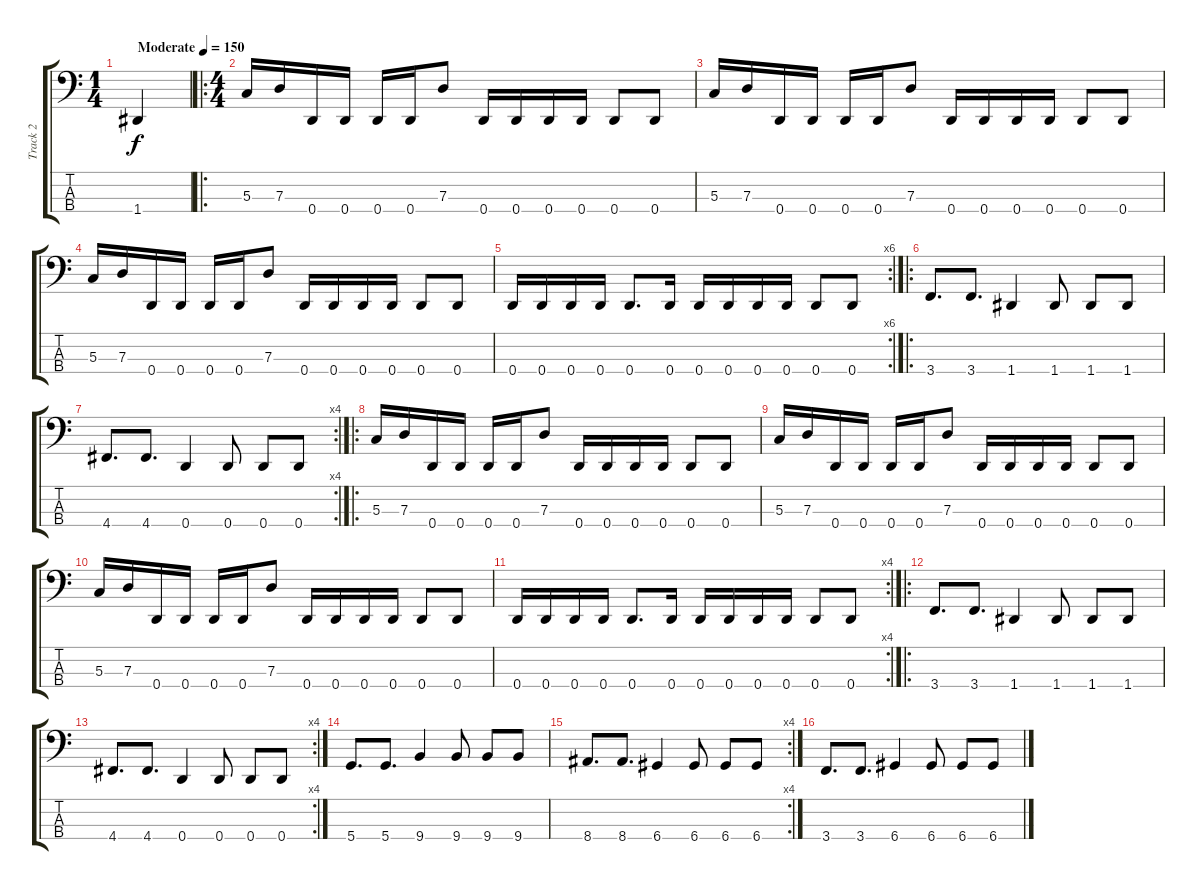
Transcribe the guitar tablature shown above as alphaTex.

\track ("Track 2" "Track 2") {instrument electricbassfinger}
\staff {score tabs}
\tuning (F2 C2 G1 D1) {hide}
\ts (1 4)
\tempo (150 "Moderate")
\clef f4
\ks c
1.4.4{dy f instrument electricbassfinger} |
\ro
\ts (4 4)
5.3.16 7.3.16 0.4.16 0.4.16 0.4.16 0.4.16 7.3.8 0.4.16 0.4.16 0.4.16 0.4.16 0.4.8 0.4.8 |
5.3.16 7.3.16 0.4.16 0.4.16 0.4.16 0.4.16 7.3.8 0.4.16 0.4.16 0.4.16 0.4.16 0.4.8 0.4.8 |
5.3.16 7.3.16 0.4.16 0.4.16 0.4.16 0.4.16 7.3.8 0.4.16 0.4.16 0.4.16 0.4.16 0.4.8 0.4.8 |
\rc 6
0.4.16 0.4.16 0.4.16 0.4.16 0.4.8{d} 0.4.16 0.4.16 0.4.16 0.4.16 0.4.16 0.4.8 0.4.8 |
\ro
3.4.8{d} 3.4.8{d} 1.4.4 1.4.8 1.4.8 1.4.8 |
\rc 4
4.4.8{d} 4.4.8{d} 0.4.4 0.4.8 0.4.8 0.4.8 |
\ro
5.3.16 7.3.16 0.4.16 0.4.16 0.4.16 0.4.16 7.3.8 0.4.16 0.4.16 0.4.16 0.4.16 0.4.8 0.4.8 |
5.3.16 7.3.16 0.4.16 0.4.16 0.4.16 0.4.16 7.3.8 0.4.16 0.4.16 0.4.16 0.4.16 0.4.8 0.4.8 |
5.3.16 7.3.16 0.4.16 0.4.16 0.4.16 0.4.16 7.3.8 0.4.16 0.4.16 0.4.16 0.4.16 0.4.8 0.4.8 |
\rc 4
0.4.16 0.4.16 0.4.16 0.4.16 0.4.8{d} 0.4.16 0.4.16 0.4.16 0.4.16 0.4.16 0.4.8 0.4.8 |
\ro
3.4.8{d} 3.4.8{d} 1.4.4 1.4.8 1.4.8 1.4.8 |
\rc 4
4.4.8{d} 4.4.8{d} 0.4.4 0.4.8 0.4.8 0.4.8 |
5.4.8{d} 5.4.8{d} 9.4.4 9.4.8 9.4.8 9.4.8 |
\rc 4
8.4.8{d} 8.4.8{d} 6.4.4 6.4.8 6.4.8 6.4.8 |
3.4.8{d} 3.4.8{d} 6.4.4 6.4.8 6.4.8 6.4.8
